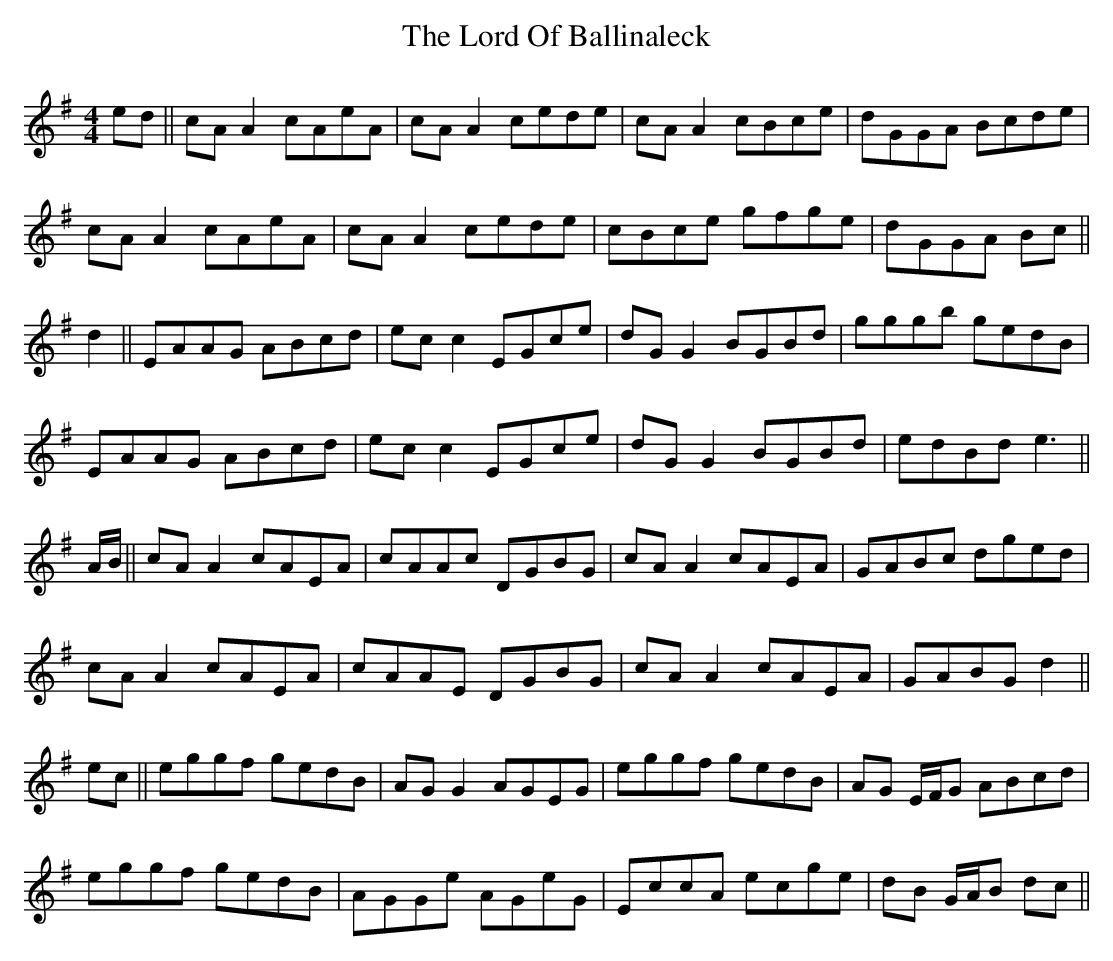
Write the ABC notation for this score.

X:1
T: The Lord Of Ballinaleck
M: 4/4
L: 1/8
K: Ador
ed||cA A2 cAeA|cA A2 cede|cA A2 cBce|dGGA Bcde|
cA A2 cAeA|cA A2 cede|cBce gfge|dGGA Bc||
d2||EAAG ABcd|ec c2 EGce|dG G2 BGBd|gggb gedB|
EAAG ABcd|ec c2 EGce|dG G2 BGBd|edBd e3||
A/B/||cA A2 cAEA|cAAc DGBG|cA A2 cAEA|GABc dged|
cA A2 cAEA|cAAE DGBG|cA A2 cAEA|GABG d2||
ec||eggf gedB|AG G2 AGEG|eggf gedB|AG E/F/G ABcd|
eggf gedB|AGGe AGeG|EccA ecge|dB G/A/B dc||
